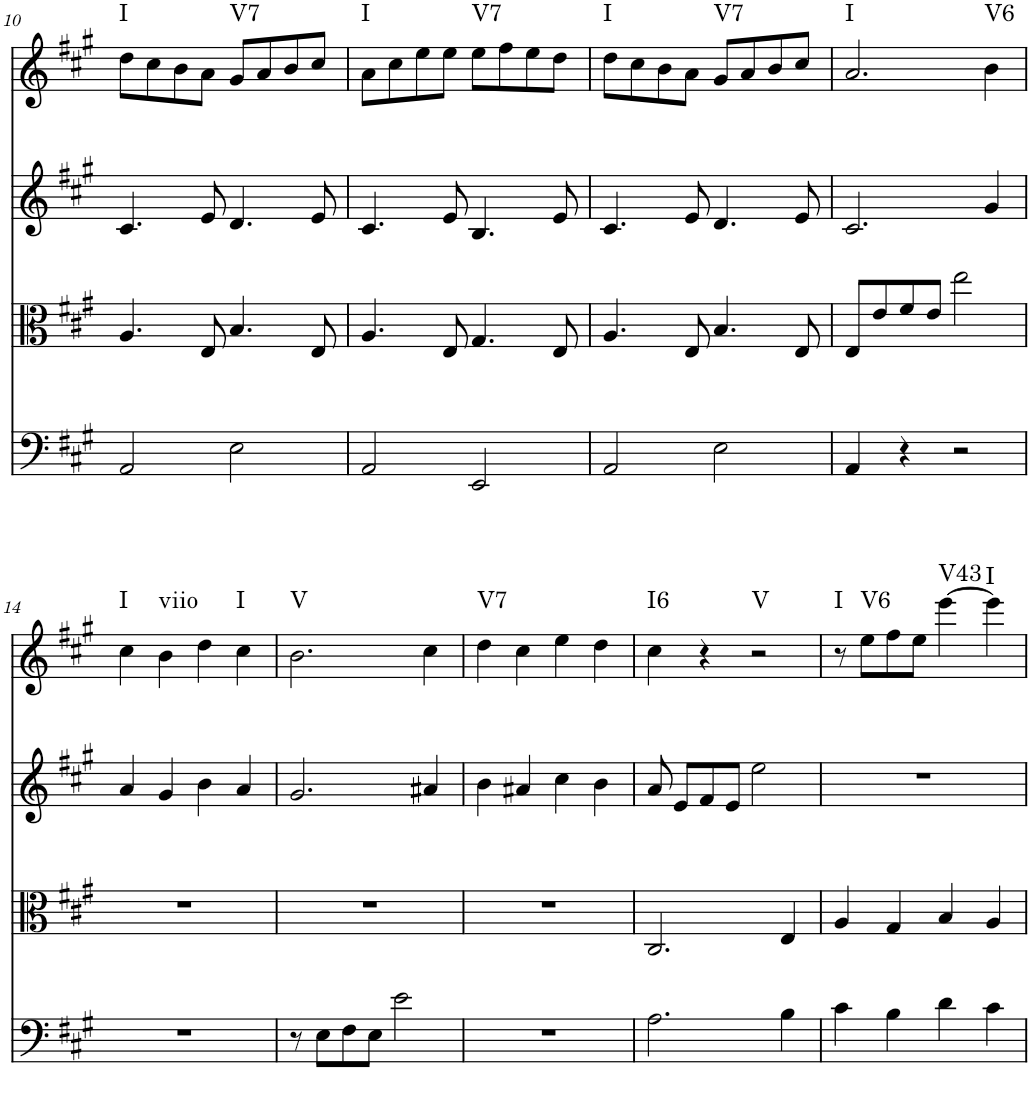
**kern	**kern	**kern	**kern	**harte
*part4	*part3	*part2	*part1	*part1
*staff4	*staff3	*staff2	*staff1	*
*I"Violoncello	*I"Viola	*I"Violin 2	*I"Violin 1	*
*I'Vc	*I'Vla	*I'Vln	*I'Vln	*
!!LO:PB:g=z
*clefF4	*clefC3	*clefG2	*clefG2	*
*k[f#c#g#]	*k[f#c#g#]	*k[f#c#g#]	*k[f#c#g#]	*
*A:	*A:	*A:	*A:	*
*M2/2	*M2/2	*M2/2	*M2/2	*
*met(c|)	*met(c|)	*met(c|)	*met(c|)	*
=10	=10	=10	=10	=10
!	!	!	!	!LO:H:kt=I
2AA/	4.A/	4.c#/	8dd\L	N
.	.	.	8cc#\	.
.	.	.	8b\	.
.	8E/	8e/	8a\J	.
!	!	!	!	!LO:H:kt=V7
2E\	4.B/	4.d/	8g#/L	N
.	.	.	8a/	.
.	.	.	8b/	.
.	8E/	8e/	8cc#/J	.
=11	=11	=11	=11	=11
!	!	!	!	!LO:H:kt=I
2AA/	4.A/	4.c#/	8a\L	N
.	.	.	8cc#\	.
.	.	.	8ee\	.
.	8E/	8e/	8ee\J	.
!	!	!	!	!LO:H:kt=V7
2EE/	4.G#/	4.B/	8ee\L	N
.	.	.	8ff#\	.
.	.	.	8ee\	.
.	8E/	8e/	8dd\J	.
=12	=12	=12	=12	=12
!	!	!	!	!LO:H:kt=I
2AA/	4.A/	4.c#/	8dd\L	N
.	.	.	8cc#\	.
.	.	.	8b\	.
.	8E/	8e/	8a\J	.
!	!	!	!	!LO:H:kt=V7
2E\	4.B/	4.d/	8g#/L	N
.	.	.	8a/	.
.	.	.	8b/	.
.	8E/	8e/	8cc#/J	.
=13	=13	=13	=13	=13
!	!	!	!	!LO:H:kt=I
4AA/	8E/L	2.c#/	2.a/	N
.	8e/	.	.	.
4r	8f#/	.	.	.
.	8e/J	.	.	.
2r	2ee\	.	.	.
!	!	!	!	!LO:H:kt=V6
.	.	4g#/	4b\	N
!!LO:LB:g=z
=14	=14	=14	=14	=14
!	!	!	!	!LO:H:kt=I
1r	1r	4a/	4cc#\	N
!	!	!	!	!LO:H:kt=viio
.	.	4g#/	4b\	N
.	.	4b\	4dd\	.
!	!	!	!	!LO:H:kt=I
.	.	4a/	4cc#\	N
=15	=15	=15	=15	=15
!	!	!	!	!LO:H:kt=V
8r	1r	2.g#/	2.b\	N
8E\L	.	.	.	.
8F#\	.	.	.	.
8E\J	.	.	.	.
2e\	.	.	.	.
.	.	4a#X/	4cc#\	.
=16	=16	=16	=16	=16
!	!	!	!	!LO:H:kt=V7
1r	1r	4b\	4dd\	N
.	.	4a#X/	4cc#\	.
.	.	4cc#\	4ee\	.
.	.	4b\	4dd\	.
=17	=17	=17	=17	=17
!	!	!	!	!LO:H:kt=I6
2.A\	2.C#/	8a/	4cc#\	N
.	.	8e/L	.	.
.	.	8f#/	4r	.
.	.	8e/J	.	.
!	!	!	!	!LO:H:kt=V
.	.	2ee\	2r	N
4B\	4E/	.	.	.
=18	=18	=18	=18	=18
!	!	!	!	!LO:H:kt=I
4c#\	4A/	1r	8r	N
!	!	!	!	!LO:H:kt=V6
.	.	.	8ee\L	N
4B\	4G#/	.	8ff#\	.
.	.	.	8ee\J	.
!	!	!	!	!LO:H:kt=V43
4d\	4B/	.	[4eee\	N
!	!	!	!	!LO:H:kt=I
4c#\	4A/	.	4eee\]	N
=	=	=	=	=
*-	*-	*-	*-	*-
